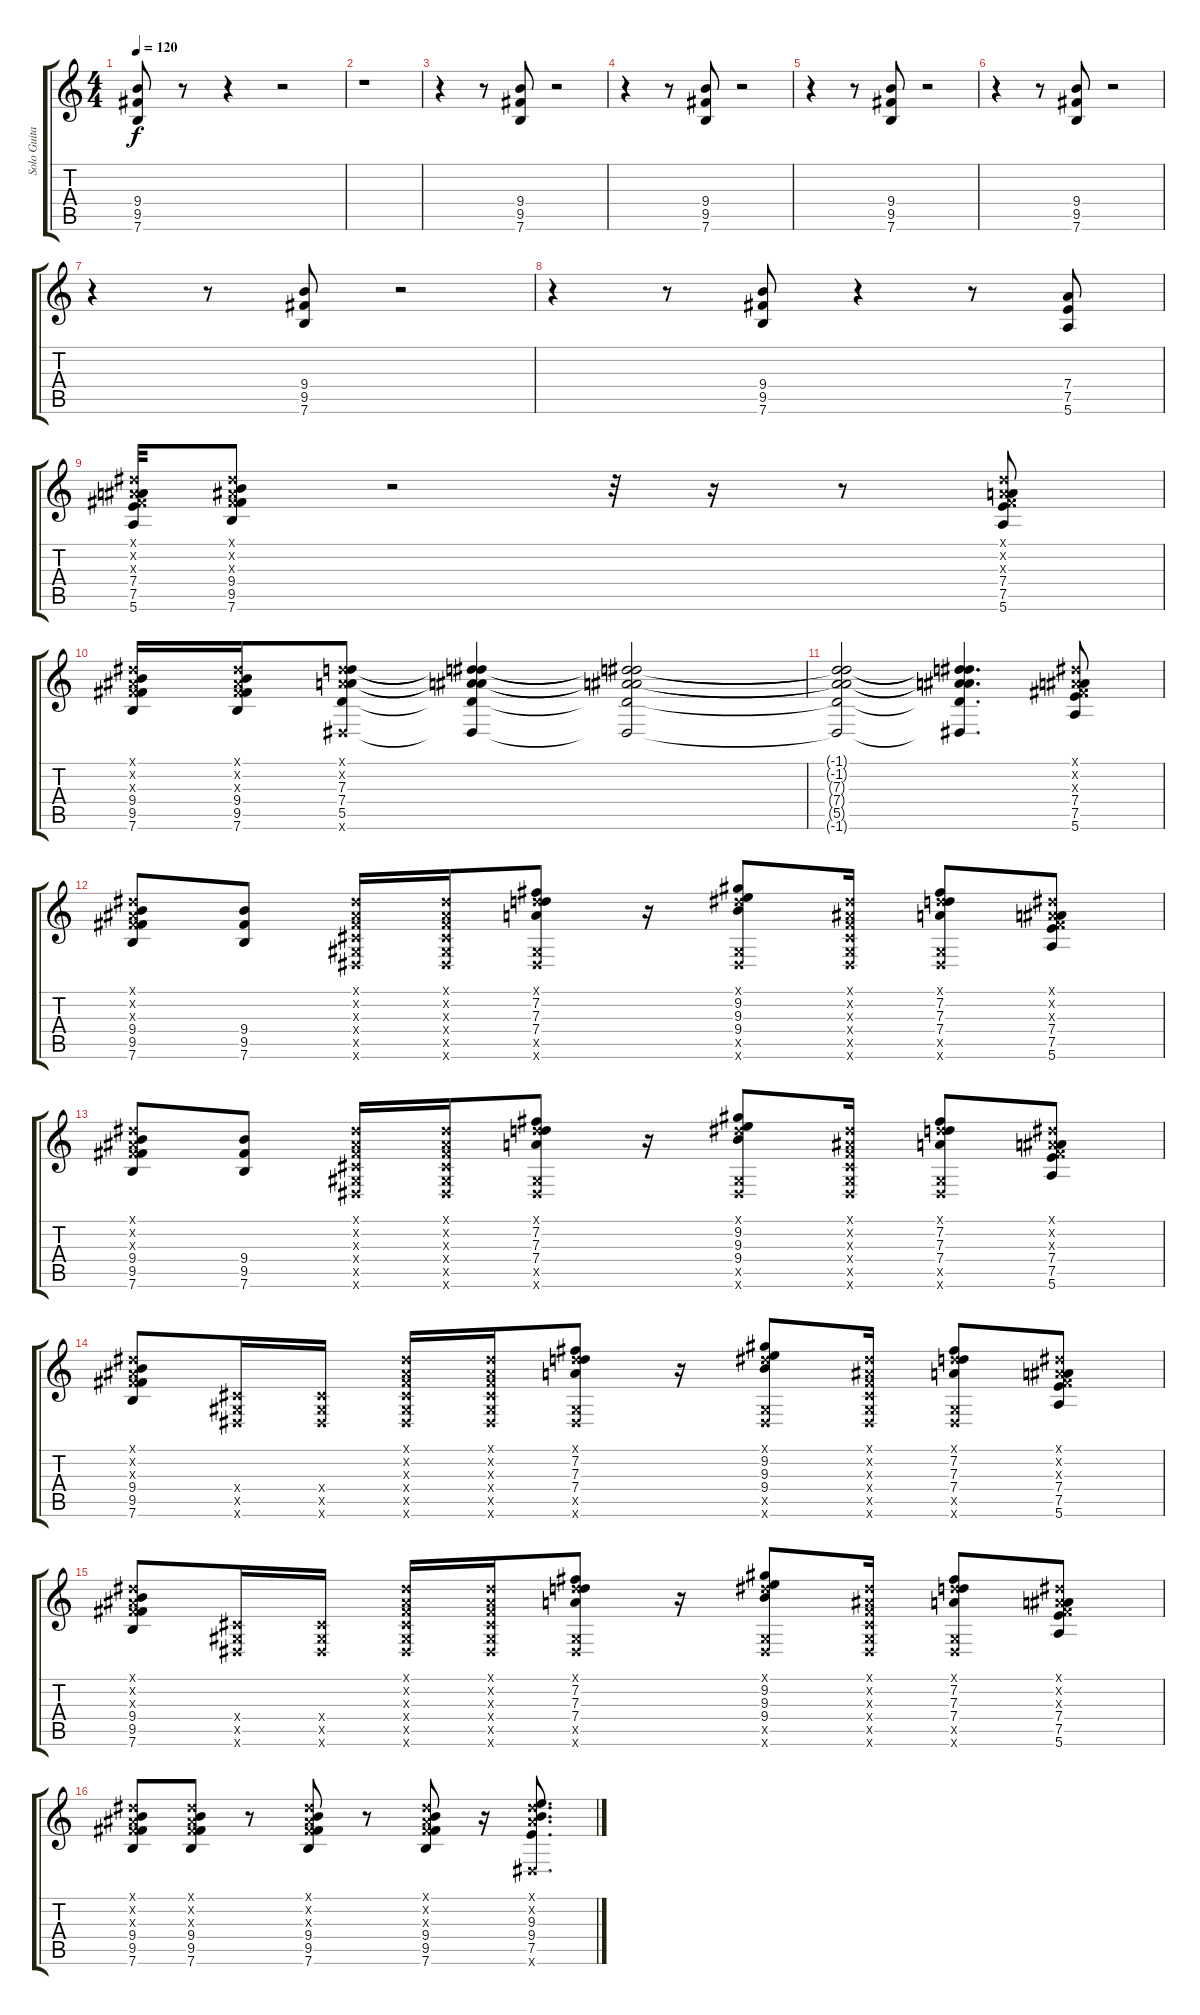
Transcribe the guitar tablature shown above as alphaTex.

\track ("Solo Guitar" "Solo Guita") {instrument overdrivenguitar}
\staff {score tabs}
\tuning (E4 B3 G3 D3 A2 E2) {hide}
\ts (4 4)
\tempo 120
\clef g2
\ks c
(9.4 9.5 7.6).8{dy f} r.8 r.4 r.2 |
r.1 |
r.4 r.8 (9.4 9.5 7.6).8 r.2 |
r.4 r.8 (9.4 9.5 7.6).8 r.2 |
r.4 r.8 (9.4 9.5 7.6).8 r.2 |
r.4 r.8 (9.4 9.5 7.6).8 r.2 |
r.4 r.8 (9.4 9.5 7.6).8 r.2 |
r.4 r.8 (9.4 9.5 7.6).8 r.4 r.8 (7.4 7.5 5.6).8 |
(-1.1{x} -1.2{x} -1.3{x} 7.4 7.5 5.6).32 (-1.1{x} -1.2{x} -1.3{x} 9.4 9.5 7.6).8 r.2 r.32 r.16 r.8 (-1.1{x} -1.2{x} -1.3{x} 7.4 7.5 5.6).8 |
(-1.1{x} -1.2{x} -1.3{x} 9.4 9.5 7.6).16 (-1.1{x} -1.2{x} -1.3{x} 9.4 9.5 7.6).16 (-1.1{x} -1.2{x} 7.3 7.4 5.5 -1.6{x}).8 (-1.1{t} -1.2{t} 7.3{t} 7.4{t} 5.5{t} -1.6{t}).4 (-1.1{t} -1.2{t} 7.3{t} 7.4{t} 5.5{t} -1.6{t}).2 |
(-1.1{t} -1.2{t} 7.3{t} 7.4{t} 5.5{t} -1.6{t}).2 (-1.1{t} -1.2{t} 7.3{t} 7.4{t} 5.5{t} -1.6{t}).4{d} (-1.1{x} -1.2{x} -1.3{x} 7.4 7.5 5.6).8 |
(-1.1{x} -1.2{x} -1.3{x} 9.4 9.5 7.6).8 (9.4 9.5 7.6).8 (-1.1{x} -1.2{x} -1.3{x} -1.4{x} -1.5{x} -1.6{x}).16 (-1.1{x} -1.2{x} -1.3{x} -1.4{x} -1.5{x} -1.6{x}).16 (-1.1{x} 7.2 7.3 7.4 -1.5{x} -1.6{x}).8 r.16 (-1.1{x} 9.2 9.3 9.4 -1.5{x} -1.6{x}).8 (-1.1{x} -1.2{x} -1.3{x} -1.4{x} -1.5{x} -1.6{x}).16 (-1.1{x} 7.2 7.3 7.4 -1.5{x} -1.6{x}).8 (-1.1{x} -1.2{x} -1.3{x} 7.4 7.5 5.6).8 |
(-1.1{x} -1.2{x} -1.3{x} 9.4 9.5 7.6).8 (9.4 9.5 7.6).8 (-1.1{x} -1.2{x} -1.3{x} -1.4{x} -1.5{x} -1.6{x}).16 (-1.1{x} -1.2{x} -1.3{x} -1.4{x} -1.5{x} -1.6{x}).16 (-1.1{x} 7.2 7.3 7.4 -1.5{x} -1.6{x}).8 r.16 (-1.1{x} 9.2 9.3 9.4 -1.5{x} -1.6{x}).8 (-1.1{x} -1.2{x} -1.3{x} -1.4{x} -1.5{x} -1.6{x}).16 (-1.1{x} 7.2 7.3 7.4 -1.5{x} -1.6{x}).8 (-1.1{x} -1.2{x} -1.3{x} 7.4 7.5 5.6).8 |
(-1.1{x} -1.2{x} -1.3{x} 9.4 9.5 7.6).8 (-1.4{x} -1.5{x} -1.6{x}).16 (-1.4{x} -1.5{x} -1.6{x}).16 (-1.1{x} -1.2{x} -1.3{x} -1.4{x} -1.5{x} -1.6{x}).16 (-1.1{x} -1.2{x} -1.3{x} -1.4{x} -1.5{x} -1.6{x}).16 (-1.1{x} 7.2 7.3 7.4 -1.5{x} -1.6{x}).8 r.16 (-1.1{x} 9.2 9.3 9.4 -1.5{x} -1.6{x}).8 (-1.1{x} -1.2{x} -1.3{x} -1.4{x} -1.5{x} -1.6{x}).16 (-1.1{x} 7.2 7.3 7.4 -1.5{x} -1.6{x}).8 (-1.1{x} -1.2{x} -1.3{x} 7.4 7.5 5.6).8 |
(-1.1{x} -1.2{x} -1.3{x} 9.4 9.5 7.6).8 (-1.4{x} -1.5{x} -1.6{x}).16 (-1.4{x} -1.5{x} -1.6{x}).16 (-1.1{x} -1.2{x} -1.3{x} -1.4{x} -1.5{x} -1.6{x}).16 (-1.1{x} -1.2{x} -1.3{x} -1.4{x} -1.5{x} -1.6{x}).16 (-1.1{x} 7.2 7.3 7.4 -1.5{x} -1.6{x}).8 r.16 (-1.1{x} 9.2 9.3 9.4 -1.5{x} -1.6{x}).8 (-1.1{x} -1.2{x} -1.3{x} -1.4{x} -1.5{x} -1.6{x}).16 (-1.1{x} 7.2 7.3 7.4 -1.5{x} -1.6{x}).8 (-1.1{x} -1.2{x} -1.3{x} 7.4 7.5 5.6).8 |
(-1.1{x} -1.2{x} -1.3{x} 9.4 9.5 7.6).8 (-1.1{x} -1.2{x} -1.3{x} 9.4 9.5 7.6).8 r.8 (-1.1{x} -1.2{x} -1.3{x} 9.4 9.5 7.6).8 r.8 (-1.1{x} -1.2{x} -1.3{x} 9.4 9.5 7.6).8 r.16 (-1.1{x} -1.2{x} 9.3 9.4 7.5 -1.6{x}).8{d}
